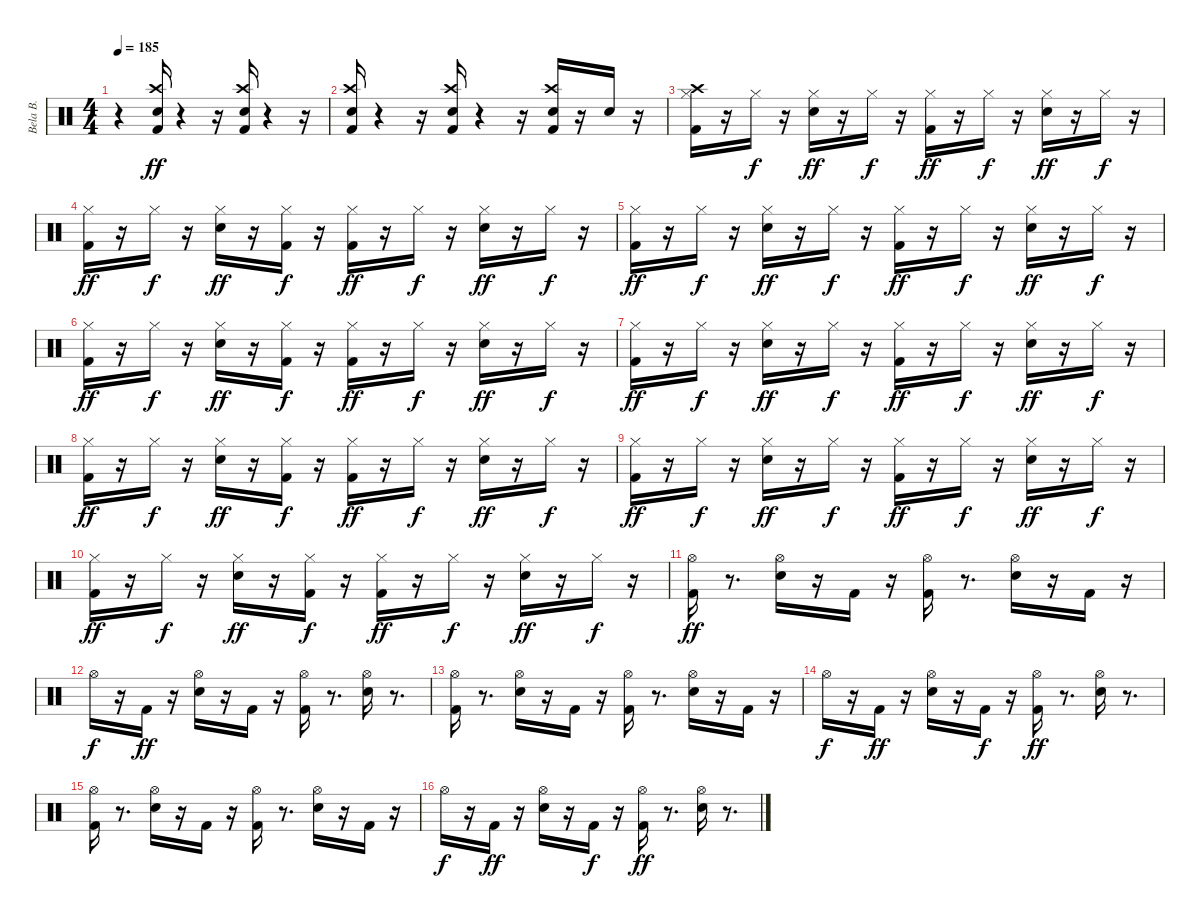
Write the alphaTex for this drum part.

\track ("Bela B." "Bela B.") {instrument percussion}
\staff {score}
\articulation defaults
\ts (4 4)
\tempo 185
\clef neutral
\ks c
r.4{dy ff} ("Kick (hit) 2" "Crash high (hit)" "Snare (hit) 2").16 r.4 r.16 ("Crash high (hit)" "Kick (hit) 2" "Snare (hit) 2").16 r.4 r.16 |
("Kick (hit) 2" "Crash high (hit)" "Snare (hit) 2").16 r.4 r.16 ("Kick (hit) 2" "Crash high (hit)" "Snare (hit) 2").16 r.4 r.16 ("Kick (hit) 2" "Crash high (hit)" "Snare (hit) 2").16 r.16 "Snare (hit) 2".16 r.16 |
("Hi-Hat (closed)" "Crash high (hit)" "Kick (hit) 2").16 r.16 "Hi-Hat (closed)".16{dy f} r.16 ("Hi-Hat (closed)" "Snare (hit) 2").16{dy ff} r.16 "Hi-Hat (closed)".16{dy f} r.16 ("Hi-Hat (closed)" "Kick (hit) 2").16{dy ff} r.16 "Hi-Hat (closed)".16{dy f} r.16 ("Hi-Hat (closed)" "Snare (hit) 2").16{dy ff} r.16 "Hi-Hat (closed)".16{dy f} r.16 |
("Hi-Hat (closed)" "Kick (hit) 2").16{dy ff} r.16 "Hi-Hat (closed)".16{dy f} r.16 ("Hi-Hat (closed)" "Snare (hit) 2").16{dy ff} r.16 ("Hi-Hat (closed)" "Kick (hit) 2").16{dy f} r.16 ("Hi-Hat (closed)" "Kick (hit) 2").16{dy ff} r.16 "Hi-Hat (closed)".16{dy f} r.16 ("Hi-Hat (closed)" "Snare (hit) 2").16{dy ff} r.16 "Hi-Hat (closed)".16{dy f} r.16 |
("Hi-Hat (closed)" "Kick (hit) 2").16{dy ff} r.16 "Hi-Hat (closed)".16{dy f} r.16 ("Hi-Hat (closed)" "Snare (hit) 2").16{dy ff} r.16 "Hi-Hat (closed)".16{dy f} r.16 ("Hi-Hat (closed)" "Kick (hit) 2").16{dy ff} r.16 "Hi-Hat (closed)".16{dy f} r.16 ("Hi-Hat (closed)" "Snare (hit) 2").16{dy ff} r.16 "Hi-Hat (closed)".16{dy f} r.16 |
("Hi-Hat (closed)" "Kick (hit) 2").16{dy ff} r.16 "Hi-Hat (closed)".16{dy f} r.16 ("Hi-Hat (closed)" "Snare (hit) 2").16{dy ff} r.16 ("Hi-Hat (closed)" "Kick (hit) 2").16{dy f} r.16 ("Hi-Hat (closed)" "Kick (hit) 2").16{dy ff} r.16 "Hi-Hat (closed)".16{dy f} r.16 ("Hi-Hat (closed)" "Snare (hit) 2").16{dy ff} r.16 "Hi-Hat (closed)".16{dy f} r.16 |
("Hi-Hat (closed)" "Kick (hit) 2").16{dy ff} r.16 "Hi-Hat (closed)".16{dy f} r.16 ("Hi-Hat (closed)" "Snare (hit) 2").16{dy ff} r.16 "Hi-Hat (closed)".16{dy f} r.16 ("Hi-Hat (closed)" "Kick (hit) 2").16{dy ff} r.16 "Hi-Hat (closed)".16{dy f} r.16 ("Hi-Hat (closed)" "Snare (hit) 2").16{dy ff} r.16 "Hi-Hat (closed)".16{dy f} r.16 |
("Hi-Hat (closed)" "Kick (hit) 2").16{dy ff} r.16 "Hi-Hat (closed)".16{dy f} r.16 ("Hi-Hat (closed)" "Snare (hit) 2").16{dy ff} r.16 ("Hi-Hat (closed)" "Kick (hit) 2").16{dy f} r.16 ("Hi-Hat (closed)" "Kick (hit) 2").16{dy ff} r.16 "Hi-Hat (closed)".16{dy f} r.16 ("Hi-Hat (closed)" "Snare (hit) 2").16{dy ff} r.16 "Hi-Hat (closed)".16{dy f} r.16 |
("Hi-Hat (closed)" "Kick (hit) 2").16{dy ff} r.16 "Hi-Hat (closed)".16{dy f} r.16 ("Hi-Hat (closed)" "Snare (hit) 2").16{dy ff} r.16 "Hi-Hat (closed)".16{dy f} r.16 ("Hi-Hat (closed)" "Kick (hit) 2").16{dy ff} r.16 "Hi-Hat (closed)".16{dy f} r.16 ("Hi-Hat (closed)" "Snare (hit) 2").16{dy ff} r.16 "Hi-Hat (closed)".16{dy f} r.16 |
("Hi-Hat (closed)" "Kick (hit) 2").16{dy ff} r.16 "Hi-Hat (closed)".16{dy f} r.16 ("Hi-Hat (closed)" "Snare (hit) 2").16{dy ff} r.16 ("Hi-Hat (closed)" "Kick (hit) 2").16{dy f} r.16 ("Hi-Hat (closed)" "Kick (hit) 2").16{dy ff} r.16 "Hi-Hat (closed)".16{dy f} r.16 ("Hi-Hat (closed)" "Snare (hit) 2").16{dy ff} r.16 "Hi-Hat (closed)".16{dy f} r.16 |
("Kick (hit) 2" "Hi-Hat (open)").16{dy ff} r.8{d} ("Snare (hit) 2" "Hi-Hat (open)").16 r.16 "Kick (hit) 2".16 r.16 ("Hi-Hat (open)" "Kick (hit) 2").16 r.8{d} ("Hi-Hat (open)" "Snare (hit) 2").16 r.16 "Kick (hit) 2".16 r.16 |
"Hi-Hat (open)".16{dy f} r.16 "Kick (hit) 2".16{dy ff} r.16 ("Hi-Hat (open)" "Snare (hit) 2").16 r.16 "Kick (hit) 2".16 r.16 ("Hi-Hat (open)" "Kick (hit) 2").16 r.8{d} ("Hi-Hat (open)" "Snare (hit) 2").16 r.8{d} |
("Kick (hit) 2" "Hi-Hat (open)").16 r.8{d} ("Snare (hit) 2" "Hi-Hat (open)").16 r.16 "Kick (hit) 2".16 r.16 ("Hi-Hat (open)" "Kick (hit) 2").16 r.8{d} ("Hi-Hat (open)" "Snare (hit) 2").16 r.16 "Kick (hit) 2".16 r.16 |
"Hi-Hat (open)".16{dy f} r.16 "Kick (hit) 2".16{dy ff} r.16 ("Hi-Hat (open)" "Snare (hit) 2").16 r.16 "Kick (hit) 2".16{dy f} r.16 ("Hi-Hat (open)" "Kick (hit) 2").16{dy ff} r.8{d} ("Hi-Hat (open)" "Snare (hit) 2").16 r.8{d} |
("Kick (hit) 2" "Hi-Hat (open)").16 r.8{d} ("Snare (hit) 2" "Hi-Hat (open)").16 r.16 "Kick (hit) 2".16 r.16 ("Hi-Hat (open)" "Kick (hit) 2").16 r.8{d} ("Hi-Hat (open)" "Snare (hit) 2").16 r.16 "Kick (hit) 2".16 r.16 |
"Hi-Hat (open)".16{dy f} r.16 "Kick (hit) 2".16{dy ff} r.16 ("Hi-Hat (open)" "Snare (hit) 2").16 r.16 "Kick (hit) 2".16{dy f} r.16 ("Hi-Hat (open)" "Kick (hit) 2").16{dy ff} r.8{d} ("Hi-Hat (open)" "Snare (hit) 2").16 r.8{d}
